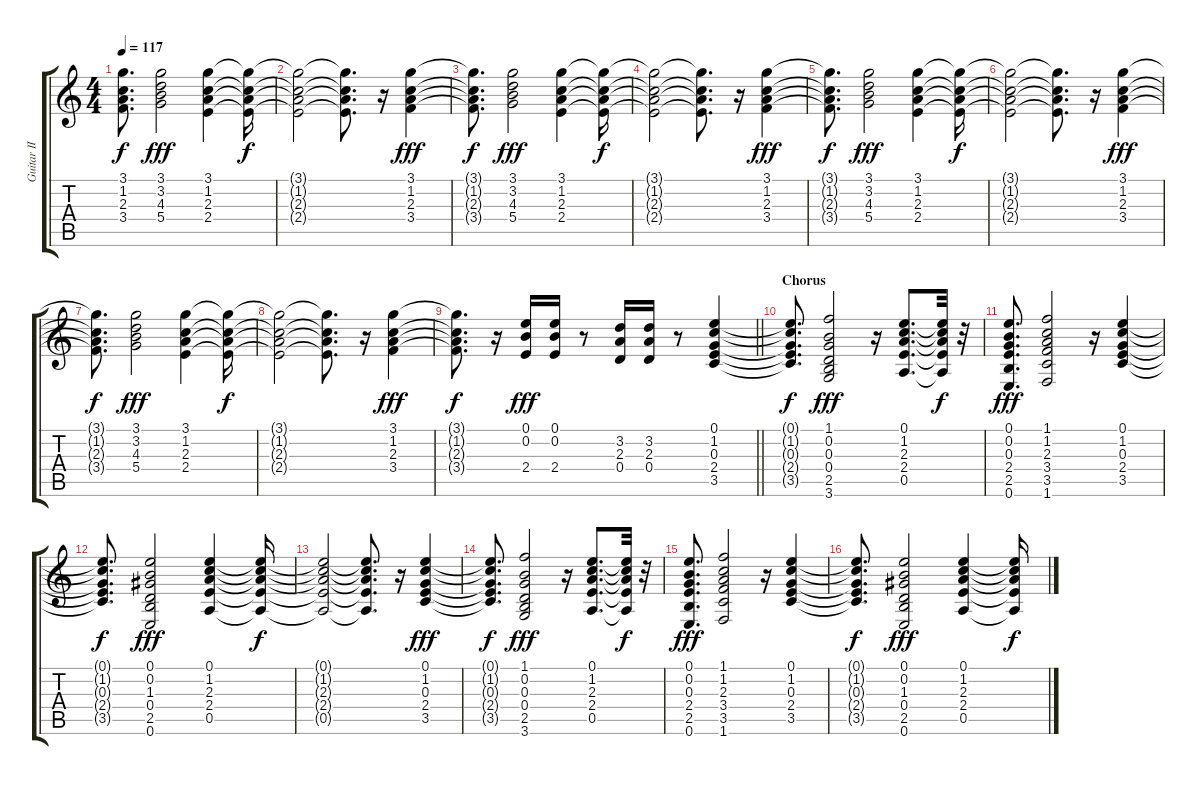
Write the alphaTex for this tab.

\track ("Guitar II" "Guitar II") {instrument distortionguitar}
\staff {score tabs}
\tuning (E4 B3 G3 D3 A2 E2) {hide}
\ts (4 4)
\tempo 117
\clef g2
\ks c
(3.1{t} 1.2{t} 2.3{t} 3.4{t}).8{d dy f} (3.1 3.2 4.3 5.4).2{dy fff} (3.1 1.2 2.3 2.4).4 (3.1{t} 1.2{t} 2.3{t} 2.4{t}).16{dy f} |
(3.1{t} 1.2{t} 2.3{t} 2.4{t}).2 (3.1{t} 1.2{t} 2.3{t} 2.4{t}).8{d} r.16 (3.1 1.2 2.3 3.4).4{dy fff} |
(3.1{t} 1.2{t} 2.3{t} 3.4{t}).8{d dy f} (3.1 3.2 4.3 5.4).2{dy fff} (3.1 1.2 2.3 2.4).4 (3.1{t} 1.2{t} 2.3{t} 2.4{t}).16{dy f} |
(3.1{t} 1.2{t} 2.3{t} 2.4{t}).2 (3.1{t} 1.2{t} 2.3{t} 2.4{t}).8{d} r.16 (3.1 1.2 2.3 3.4).4{dy fff} |
(3.1{t} 1.2{t} 2.3{t} 3.4{t}).8{d dy f} (3.1 3.2 4.3 5.4).2{dy fff} (3.1 1.2 2.3 2.4).4 (3.1{t} 1.2{t} 2.3{t} 2.4{t}).16{dy f} |
(3.1{t} 1.2{t} 2.3{t} 2.4{t}).2 (3.1{t} 1.2{t} 2.3{t} 2.4{t}).8{d} r.16 (3.1 1.2 2.3 3.4).4{dy fff} |
(3.1{t} 1.2{t} 2.3{t} 3.4{t}).8{d dy f} (3.1 3.2 4.3 5.4).2{dy fff} (3.1 1.2 2.3 2.4).4 (3.1{t} 1.2{t} 2.3{t} 2.4{t}).16{dy f} |
(3.1{t} 1.2{t} 2.3{t} 2.4{t}).2 (3.1{t} 1.2{t} 2.3{t} 2.4{t}).8{d} r.16 (3.1 1.2 2.3 3.4).4{dy fff} |
\barLineRight lightlight
(3.1{t} 1.2{t} 2.3{t} 3.4{t}).8{d dy f} r.16 (0.1 0.2 2.4).16{dy fff} (0.1 0.2 2.4).16 r.8 (3.2 2.3 0.4).16 (3.2 2.3 0.4).16 r.8 (0.1 1.2 0.3 2.4 3.5).4 |
\section ("" "Chorus")
(0.1{t} 1.2{t} 0.3{t} 2.4{t} 3.5{t}).8{d dy f} (1.1 0.2 0.3 0.4 2.5 3.6).2{dy fff} r.16 (0.1 1.2 2.3 2.4 0.5).8{d} (0.1{t} 1.2{t} 2.3{t} 2.4{t} 0.5{t}).32{dy f} r.32 |
(0.1 0.2 0.3 2.4 2.5 0.6).8{d dy fff} (1.1 1.2 2.3 3.4 3.5 1.6).2 r.16 (0.1 1.2 0.3 2.4 3.5).4 |
(0.1{t} 1.2{t} 0.3{t} 2.4{t} 3.5{t}).8{d dy f} (0.1 0.2 1.3 0.4 2.5 0.6).2{dy fff} (0.1 1.2 2.3 2.4 0.5).4 (0.1{t} 1.2{t} 2.3{t} 2.4{t} 0.5{t}).16{dy f} |
(0.1{t} 1.2{t} 2.3{t} 2.4{t} 0.5{t}).2 (0.1{t} 1.2{t} 2.3{t} 2.4{t} 0.5{t}).8{d} r.16 (0.1 1.2 0.3 2.4 3.5).4{dy fff} |
(0.1{t} 1.2{t} 0.3{t} 2.4{t} 3.5{t}).8{d dy f} (1.1 0.2 0.3 0.4 2.5 3.6).2{dy fff} r.16 (0.1 1.2 2.3 2.4 0.5).8{d} (0.1{t} 1.2{t} 2.3{t} 2.4{t} 0.5{t}).32{dy f} r.32 |
(0.1 0.2 0.3 2.4 2.5 0.6).8{d dy fff} (1.1 1.2 2.3 3.4 3.5 1.6).2 r.16 (0.1 1.2 0.3 2.4 3.5).4 |
(0.1{t} 1.2{t} 0.3{t} 2.4{t} 3.5{t}).8{d dy f} (0.1 0.2 1.3 0.4 2.5 0.6).2{dy fff} (0.1 1.2 2.3 2.4 0.5).4 (0.1{t} 1.2{t} 2.3{t} 2.4{t} 0.5{t}).16{dy f}
